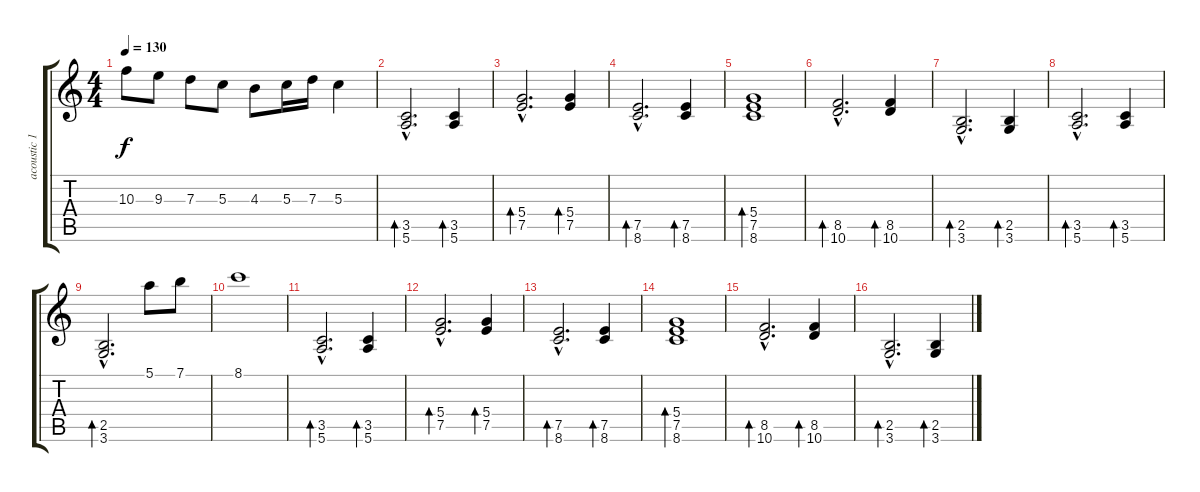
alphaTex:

\track ("acoustic 1" "acoustic 1") {instrument acousticguitarnylon}
\staff {score tabs}
\tuning (E4 B3 G3 D3 A2 E2) {hide}
\ts (4 4)
\tempo 130
\clef g2
\ks c
10.3.8{dy f} 9.3.8 7.3.8 5.3.8 4.3.8 5.3.16 7.3.16 5.3.4 |
(3.5{hac} 5.6{hac}).2{d bd 60} (3.5 5.6).4{bd 120} |
(5.4{hac} 7.5{hac}).2{d bd 120} (5.4 7.5).4{bd 120} |
(7.5{hac} 8.6{hac}).2{d bd 120} (7.5 8.6).4{bd 120} |
(5.4 7.5 8.6).1{bd 120} |
(8.5{hac} 10.6{hac}).2{d bd 60} (8.5 10.6).4{bd 120} |
(2.5{hac} 3.6{hac}).2{d bd 60} (2.5 3.6).4{bd 120} |
(3.5{hac} 5.6{hac}).2{d bd 60} (3.5 5.6).4{bd 120} |
(2.5{hac} 3.6{hac}).2{d bd 60} 5.1.8 7.1.8 |
8.1.1 |
(3.5{hac} 5.6{hac}).2{d bd 60} (3.5 5.6).4{bd 120} |
(5.4{hac} 7.5{hac}).2{d bd 120} (5.4 7.5).4{bd 120} |
(7.5{hac} 8.6{hac}).2{d bd 120} (7.5 8.6).4{bd 120} |
(5.4 7.5 8.6).1{bd 120} |
(8.5{hac} 10.6{hac}).2{d bd 60} (8.5 10.6).4{bd 120} |
(2.5{hac} 3.6{hac}).2{d bd 60} (2.5 3.6).4{bd 120}
